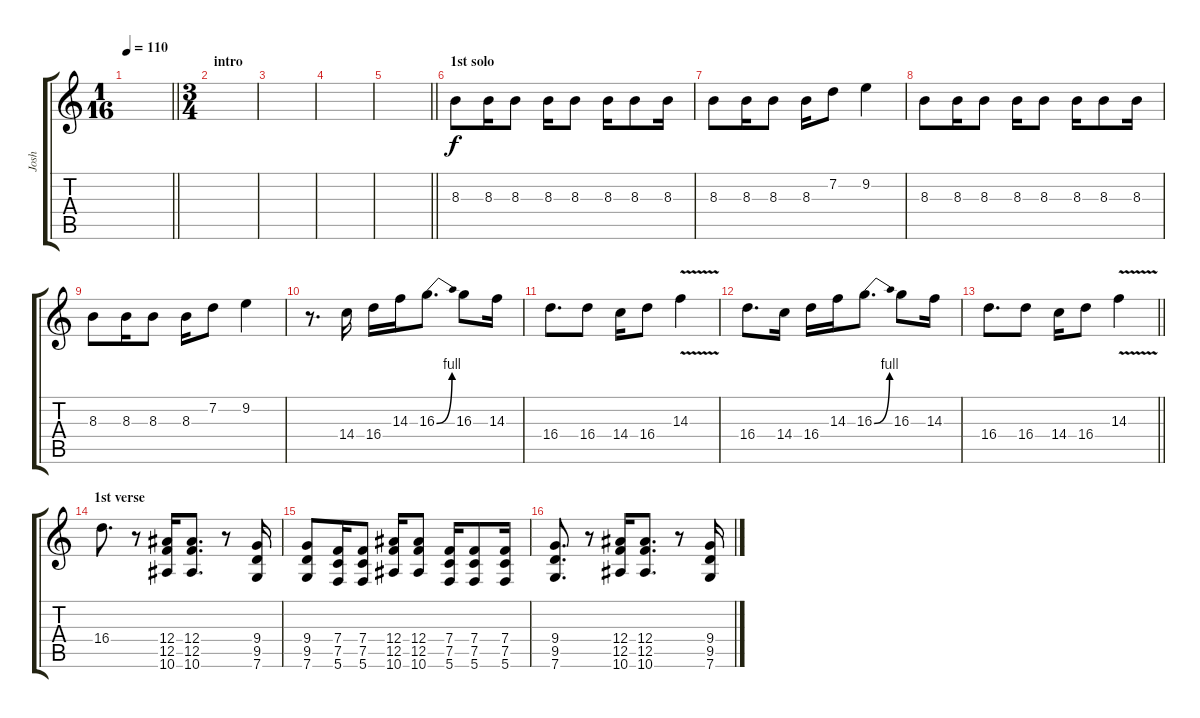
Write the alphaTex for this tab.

\track ("Josh" "Josh") {instrument distortionguitar}
\staff {score tabs}
\tuning (C4 G3 Eb3 Bb2 F2 C2) {hide}
\ts (1 16)
\tempo 110
\clef g2
\barLineRight lightlight
\ks c
|
\ts (3 4)
\section ("" "intro")
|
|
|
\barLineRight lightlight
|
\section ("" "1st solo")
8.3.8 8.3.16 8.3.8 8.3.16 8.3.8 8.3.16 8.3.8 8.3.16 |
8.3.8 8.3.16 8.3.8 8.3.16 7.2.8 9.2.4 |
8.3.8 8.3.16 8.3.8 8.3.16 8.3.8 8.3.16 8.3.8 8.3.16 |
8.3.8 8.3.16 8.3.8 8.3.16 7.2.8 9.2.4 |
r.8{d} 14.4.16 16.4.16 14.3.16 16.3{be (bend 0 0 60 4)}.8{d} 16.3.8 14.3.16 |
16.4.8{d} 16.4.8 14.4.16 16.4.8 14.3{v}.4 |
16.4.8{d} 14.4.16 16.4.16 14.3.16 16.3{be (bend 0 0 60 4)}.8{d} 16.3.8 14.3.16 |
\barLineRight lightlight
16.4.8{d} 16.4.8 14.4.16 16.4.8 14.3{v}.4 |
\section ("" "1st verse")
16.4.8{d} r.8 (12.4 12.5 10.6).16 (12.4 12.5 10.6).8{d} r.8 (9.4 9.5 7.6).16 |
(9.4 9.5 7.6).8 (7.4 7.5 5.6).16 (7.4 7.5 5.6).8 (12.4 12.5 10.6).16 (12.4 12.5 10.6).8 (7.4 7.5 5.6).16 (7.4 7.5 5.6).8 (7.4 7.5 5.6).16 |
(9.4 9.5 7.6).8{d} r.8 (12.4 12.5 10.6).16 (12.4 12.5 10.6).8{d} r.8 (9.4 9.5 7.6).16
